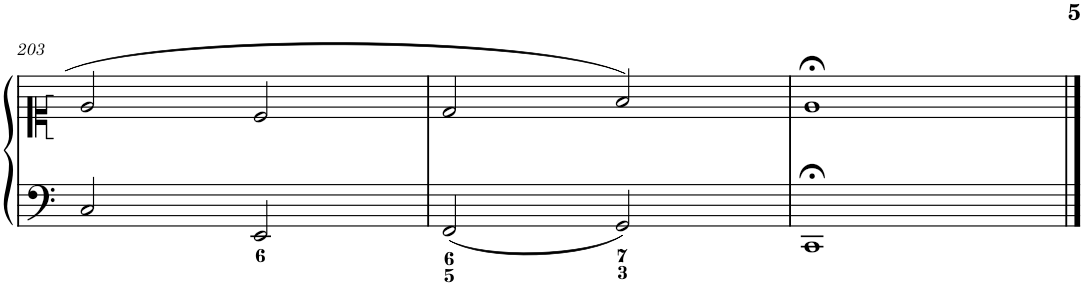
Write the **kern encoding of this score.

**kern	**kern
*part1	*part1
*staff2	*staff1
*I"Piano	*
*I'Pno.	*
!!LO:PB:g=z
*clefF4	*clefC1
*k[]	*k[]
*M4/4	*M4/4
*met(c)	*met(c)
=203	=203
2C/	2e/
2EE/	2c/
=204	=204
2FF/	2d/
2GG/	2f/
=205	=205
1CC;<	1e;<
==	==
*-	*-
